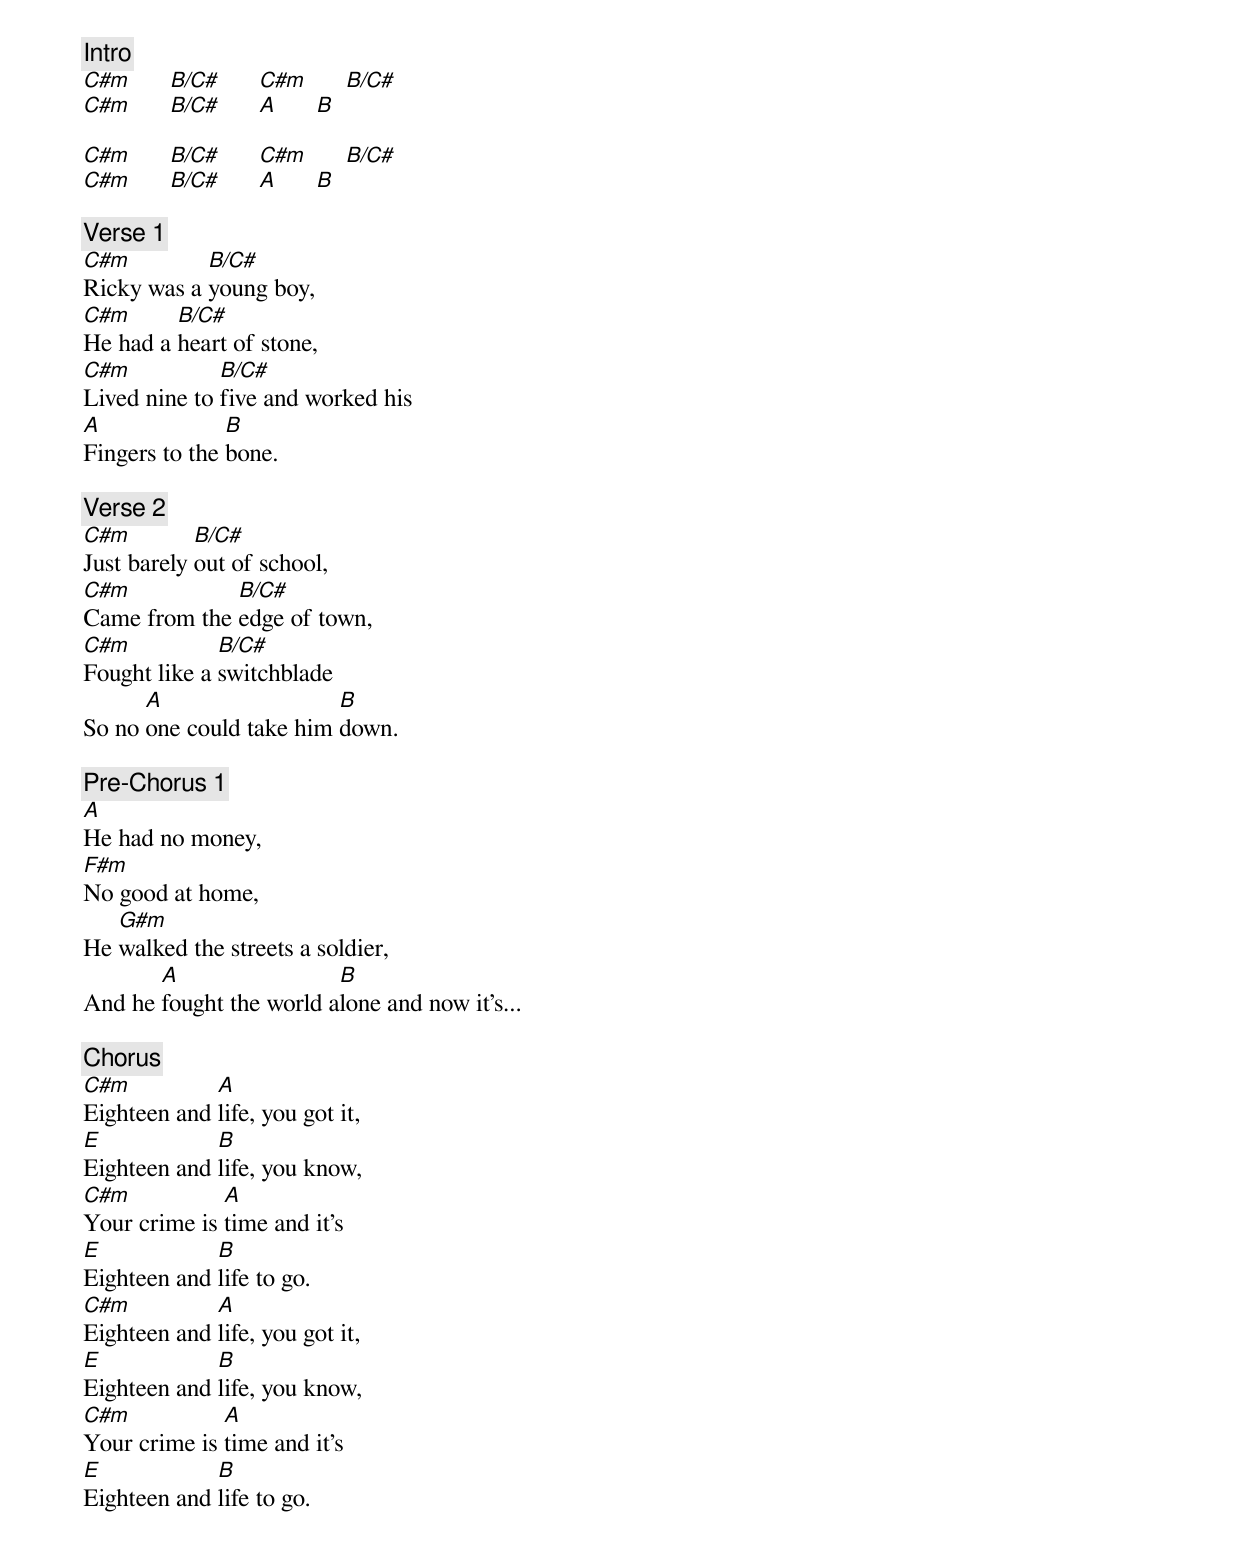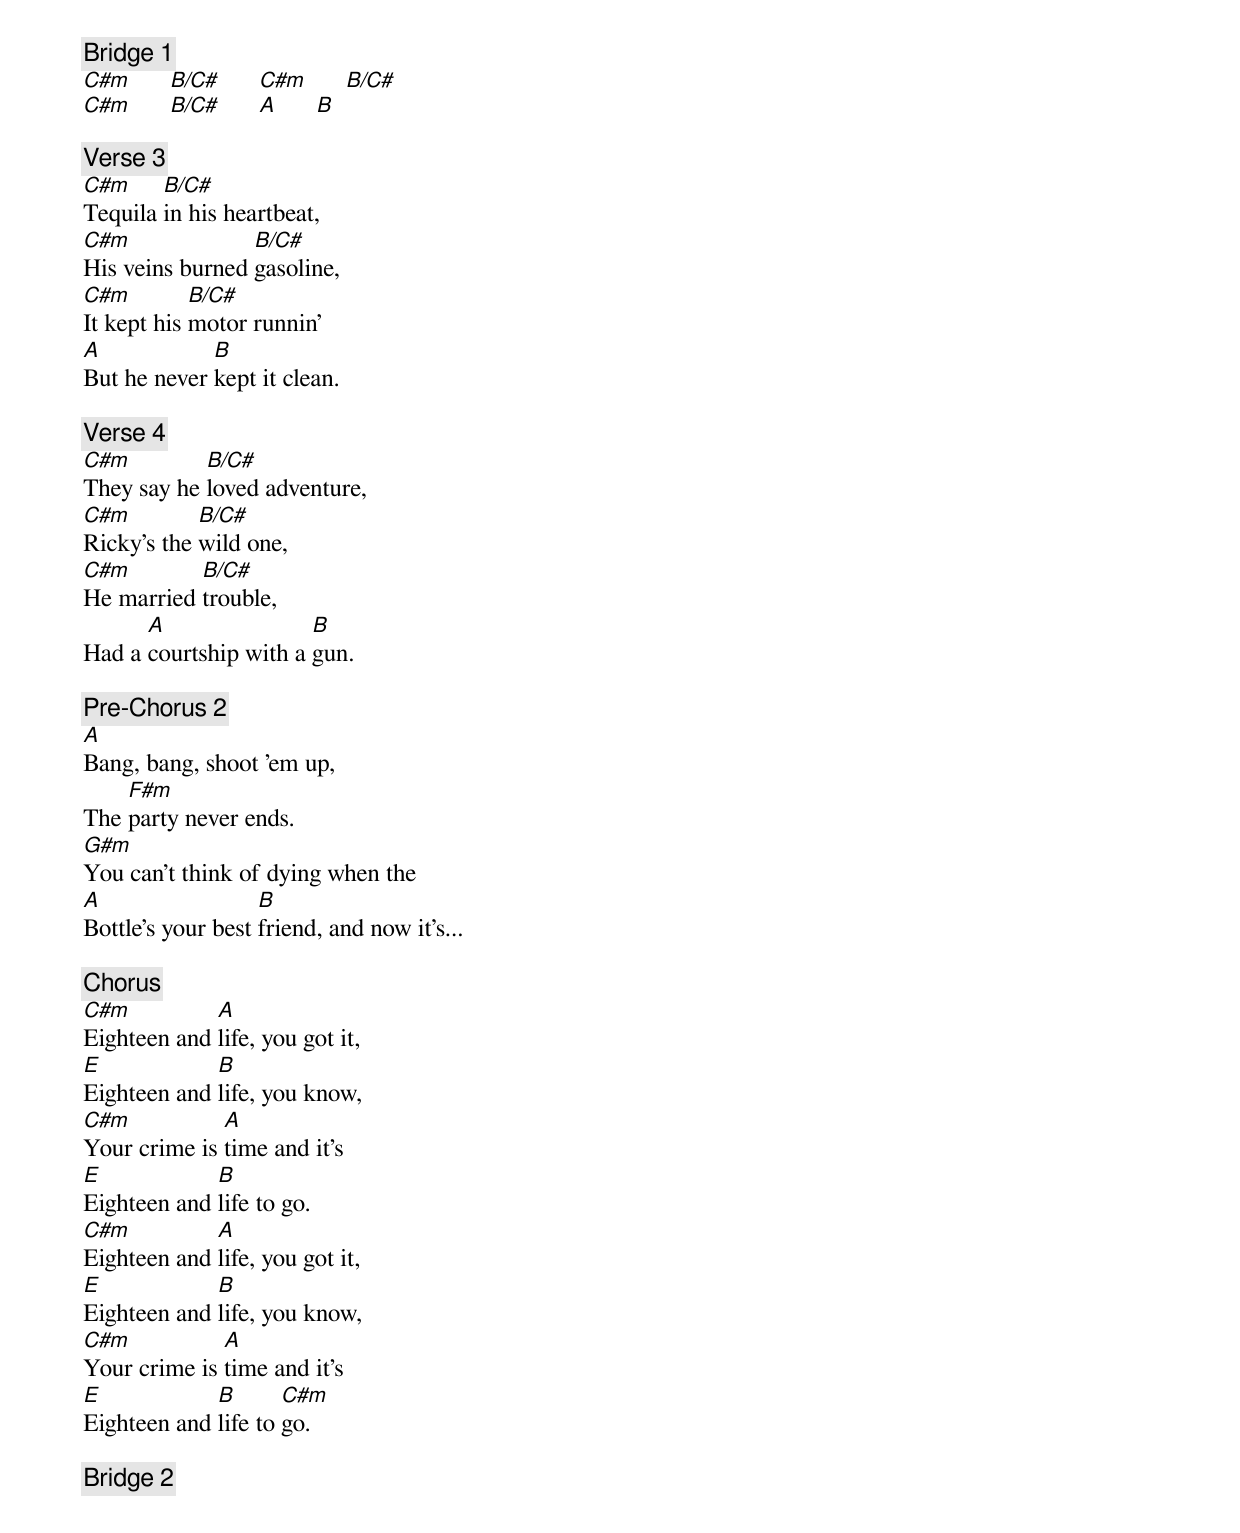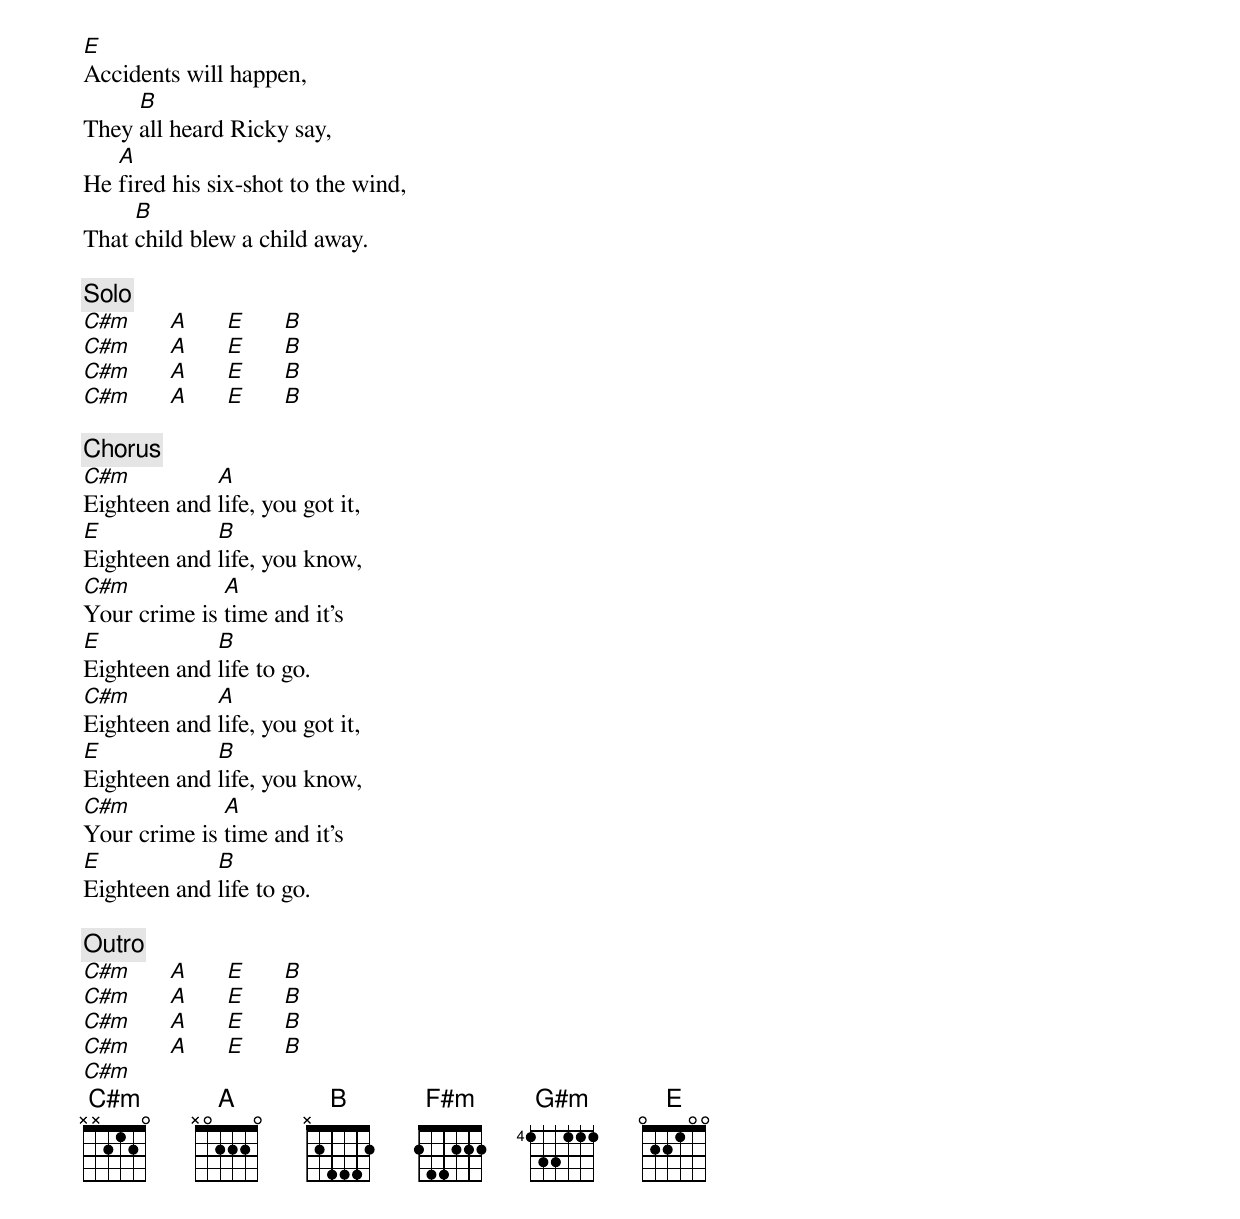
{c: Intro}
[C#m]      [B/C#]      [C#m]      [B/C#]
[C#m]      [B/C#]      [A]      [B]

[C#m]      [B/C#]      [C#m]      [B/C#]
[C#m]      [B/C#]      [A]      [B]

{c: Verse 1}
[C#m]Ricky was a [B/C#]young boy,
[C#m]He had a [B/C#]heart of stone,
[C#m]Lived nine to [B/C#]five and worked his
[A]Fingers to the [B]bone.

{c: Verse 2}
[C#m]Just barely [B/C#]out of school,
[C#m]Came from the [B/C#]edge of town,
[C#m]Fought like a [B/C#]switchblade
So no [A]one could take him [B]down.

{c: Pre-Chorus 1}
[A]He had no money,
[F#m]No good at home,
He [G#m]walked the streets a soldier,
And he [A]fought the world a[B]lone and now it's...

{c: Chorus}
[C#m]Eighteen and [A]life, you got it,
[E]Eighteen and [B]life, you know,
[C#m]Your crime is [A]time and it's
[E]Eighteen and [B]life to go.
[C#m]Eighteen and [A]life, you got it,
[E]Eighteen and [B]life, you know,
[C#m]Your crime is [A]time and it's
[E]Eighteen and [B]life to go.

{c: Bridge 1}
[C#m]      [B/C#]      [C#m]      [B/C#]
[C#m]      [B/C#]      [A]      [B]

{c: Verse 3}
[C#m]Tequila [B/C#]in his heartbeat,
[C#m]His veins burned [B/C#]gasoline,
[C#m]It kept his [B/C#]motor runnin'
[A]But he never [B]kept it clean.

{c: Verse 4}
[C#m]They say he [B/C#]loved adventure,
[C#m]Ricky's the [B/C#]wild one,
[C#m]He married [B/C#]trouble,
Had a [A]courtship with a [B]gun.

{c: Pre-Chorus 2}
[A]Bang, bang, shoot 'em up,
The [F#m]party never ends.
[G#m]You can't think of dying when the
[A]Bottle's your best [B]friend, and now it's...

{c: Chorus}
[C#m]Eighteen and [A]life, you got it,
[E]Eighteen and [B]life, you know,
[C#m]Your crime is [A]time and it's
[E]Eighteen and [B]life to go.
[C#m]Eighteen and [A]life, you got it,
[E]Eighteen and [B]life, you know,
[C#m]Your crime is [A]time and it's
[E]Eighteen and [B]life to [C#m]go.

{c: Bridge 2}
[E]Accidents will happen,
They [B]all heard Ricky say,
He [A]fired his six-shot to the wind,
That [B]child blew a child away.

{c: Solo}
[C#m]      [A]      [E]      [B]
[C#m]      [A]      [E]      [B]
[C#m]      [A]      [E]      [B]
[C#m]      [A]      [E]      [B]

{c: Chorus}
[C#m]Eighteen and [A]life, you got it,
[E]Eighteen and [B]life, you know,
[C#m]Your crime is [A]time and it's
[E]Eighteen and [B]life to go.
[C#m]Eighteen and [A]life, you got it,
[E]Eighteen and [B]life, you know,
[C#m]Your crime is [A]time and it's
[E]Eighteen and [B]life to go.

{c: Outro}
[C#m]      [A]      [E]      [B]
[C#m]      [A]      [E]      [B]
[C#m]      [A]      [E]      [B]
[C#m]      [A]      [E]      [B]
[C#m]
